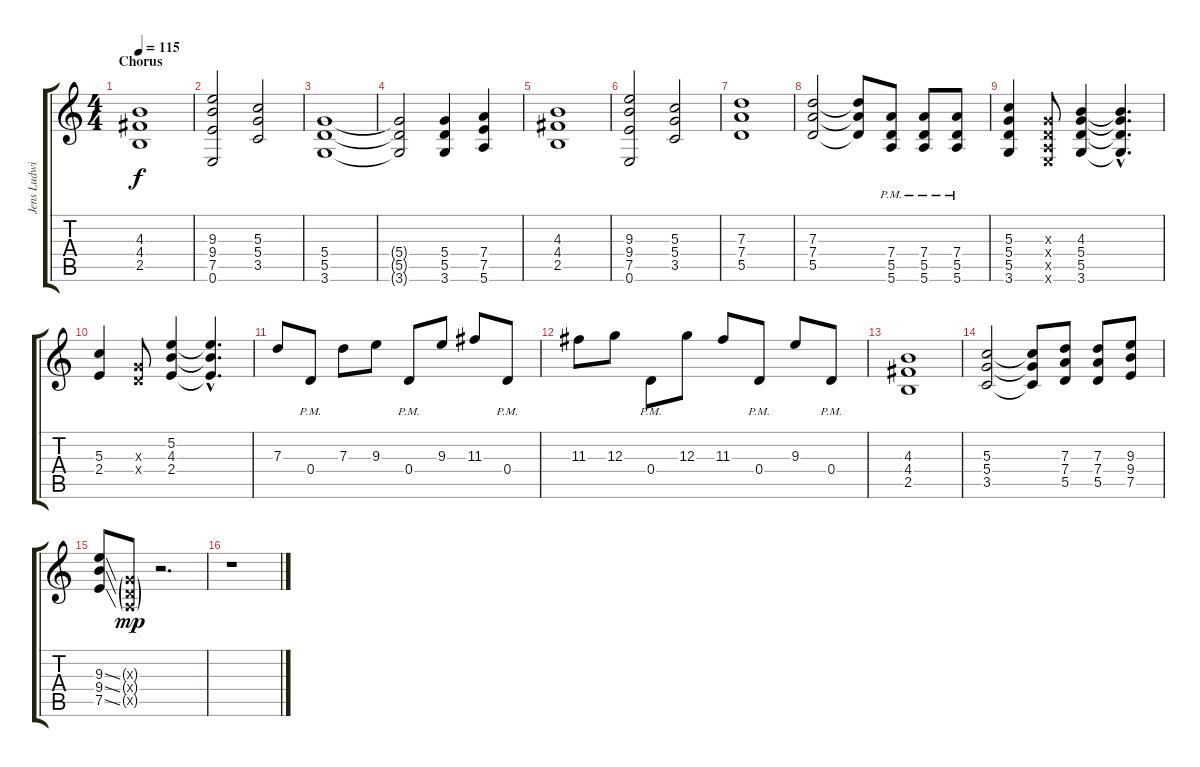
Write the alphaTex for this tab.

\track ("Jens Ludwig" "Jens Ludwi") {instrument distortionguitar}
\staff {score tabs}
\tuning (E4 B3 G3 D3 A2 E2) {hide}
\ts (4 4)
\section ("" "Chorus")
\tempo 115
\clef g2
\ks c
(4.3 4.4 2.5).1{dy f} |
(9.3 9.4 7.5 0.6).2 (5.3 5.4 3.5).2 |
(5.4 5.5 3.6).1 |
(5.4{t} 5.5{t} 3.6{t}).2 (5.4 5.5 3.6).4 (7.4 7.5 5.6).4 |
(4.3 4.4 2.5).1 |
(9.3 9.4 7.5 0.6).2 (5.3 5.4 3.5).2 |
(7.3 7.4 5.5).1 |
(7.3 7.4 5.5).2 (7.3{t} 7.4{t} 5.5{t}).8 (7.4{pm} 5.5{pm} 5.6{pm}).8 (7.4{pm} 5.5{pm} 5.6{pm}).8 (7.4{pm} 5.5{pm} 5.6{pm}).8 |
(5.3 5.4 5.5 3.6).4 (0.3{x} 0.4{x} 0.5{x} 0.6{x}).8 (4.3 5.4 5.5 3.6).4 (4.3{hac t} 5.4{hac t} 5.5{hac t} 3.6{hac t}).4{d} |
(5.3 2.4).4 (0.3{x} 0.4{x}).8 (5.2 4.3 2.4).4 (5.2{hac t} 4.3{hac t} 2.4{hac t}).4{d} |
7.3.8 0.4{pm}.8 7.3.8 9.3.8 0.4{pm}.8 9.3.8 11.3.8 0.4{pm}.8 |
11.3.8 12.3.8 0.4{pm}.8 12.3.8 11.3.8 0.4{pm}.8 9.3.8 0.4{pm}.8 |
(4.3 4.4 2.5).1 |
(5.3 5.4 3.5).2 (5.3{t} 5.4{t} 3.5{t}).8 (7.3 7.4 5.5).8 (7.3 7.4 5.5).8 (9.3 9.4 7.5).8 |
(9.3{ss} 9.4{ss} 7.5{ss}).8 (0.3{g x} 0.4{g x} 0.5{g x}).8{dy mp} r.2{d} |
r.1
